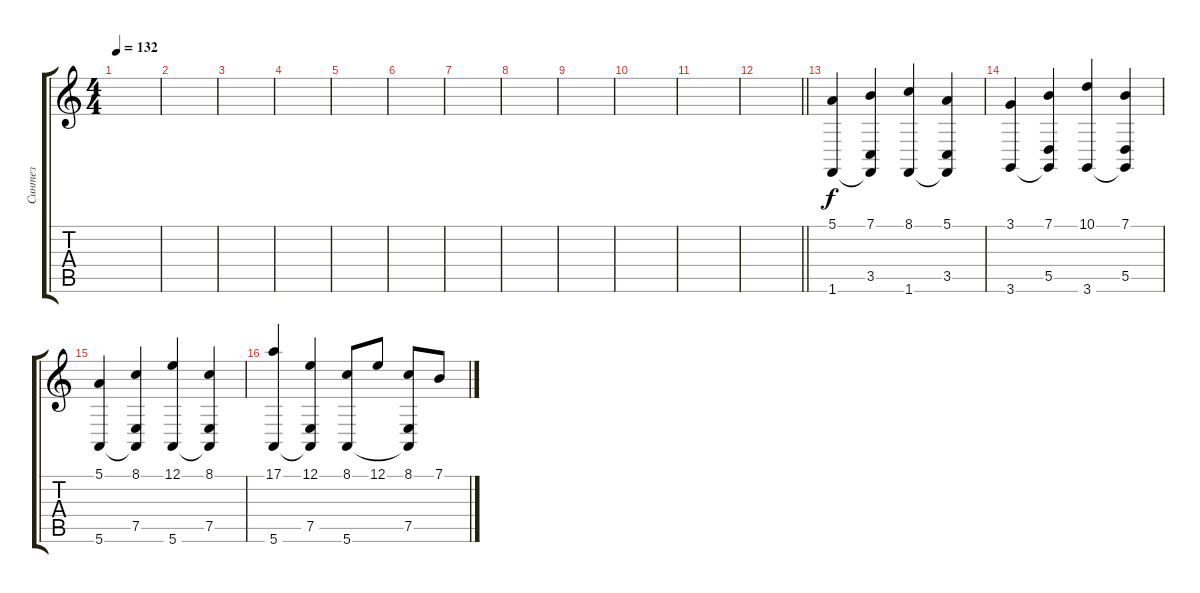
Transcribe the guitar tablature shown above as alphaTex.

\track ("Синтез" "Синтез") {instrument reedorgan}
\staff {score tabs}
\tuning (E4 B3 G3 D3 A2 E2) {hide}
\ts (4 4)
\tempo 132
\clef g2
\ks c
|
|
|
|
|
|
|
|
|
|
|
\barLineRight lightlight
|
(5.1 1.6).4 (7.1 3.5 1.6{t}).4 (8.1 1.6).4 (5.1 3.5 1.6{t}).4 |
(3.1 3.6).4 (7.1 5.5 3.6{t}).4 (10.1 3.6).4 (7.1 5.5 3.6{t}).4 |
(5.1 5.6).4 (8.1 7.5 5.6{t}).4 (12.1 5.6).4 (8.1 7.5 5.6{t}).4 |
(17.1 5.6).4 (12.1 7.5 5.6{t}).4 (8.1 5.6).8 12.1.8 (8.1 7.5 5.6{t}).8 7.1.8
